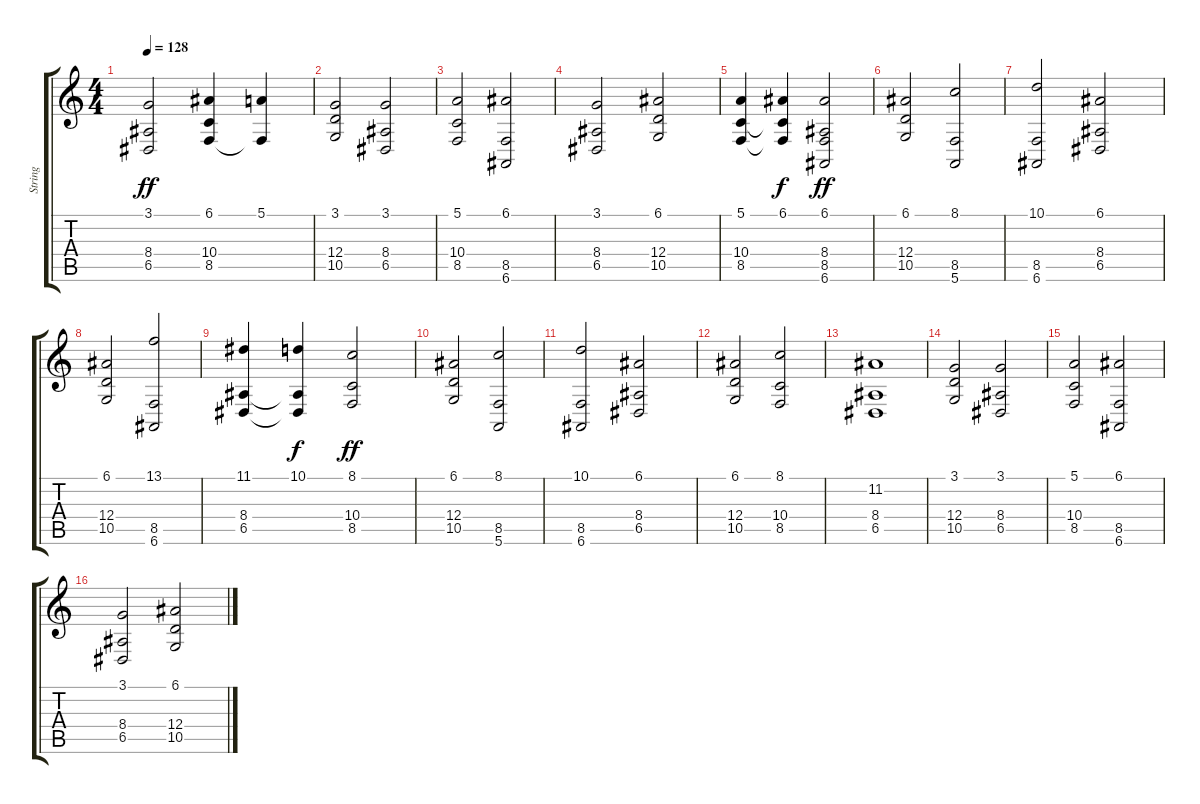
\track ("String" "String") {instrument stringensemble1}
\staff {score tabs}
\tuning (E4 B3 G3 D3 A2 E2) {hide}
\ts (4 4)
\tempo 128
\clef g2
\ks c
(3.1 8.4 6.5).2{dy ff} (6.1 10.4 8.5).4 (5.1 8.5{t}).4 |
(3.1 12.4 10.5).2 (3.1 8.4 6.5).2 |
(5.1 10.4 8.5).2 (6.1 8.5 6.6).2 |
(3.1 8.4 6.5).2 (6.1 12.4 10.5).2 |
(5.1 10.4 8.5).4 (6.1 10.4{t} 8.5{t}).4{dy f} (6.1 8.4 8.5 6.6).2{dy ff} |
(6.1 12.4 10.5).2 (8.1 8.5 5.6).2 |
(10.1 8.5 6.6).2 (6.1 8.4 6.5).2 |
(6.1 12.4 10.5).2 (13.1 8.5 6.6).2 |
(11.1 8.4 6.5).4 (10.1 8.4{t} 6.5{t}).4{dy f} (8.1 10.4 8.5).2{dy ff} |
(6.1 12.4 10.5).2 (8.1 8.5 5.6).2 |
(10.1 8.5 6.6).2 (6.1 8.4 6.5).2 |
(6.1 12.4 10.5).2 (8.1 10.4 8.5).2 |
(11.2 8.4 6.5).1 |
(3.1 12.4 10.5).2 (3.1 8.4 6.5).2 |
(5.1 10.4 8.5).2 (6.1 8.5 6.6).2 |
(3.1 8.4 6.5).2 (6.1 12.4 10.5).2
